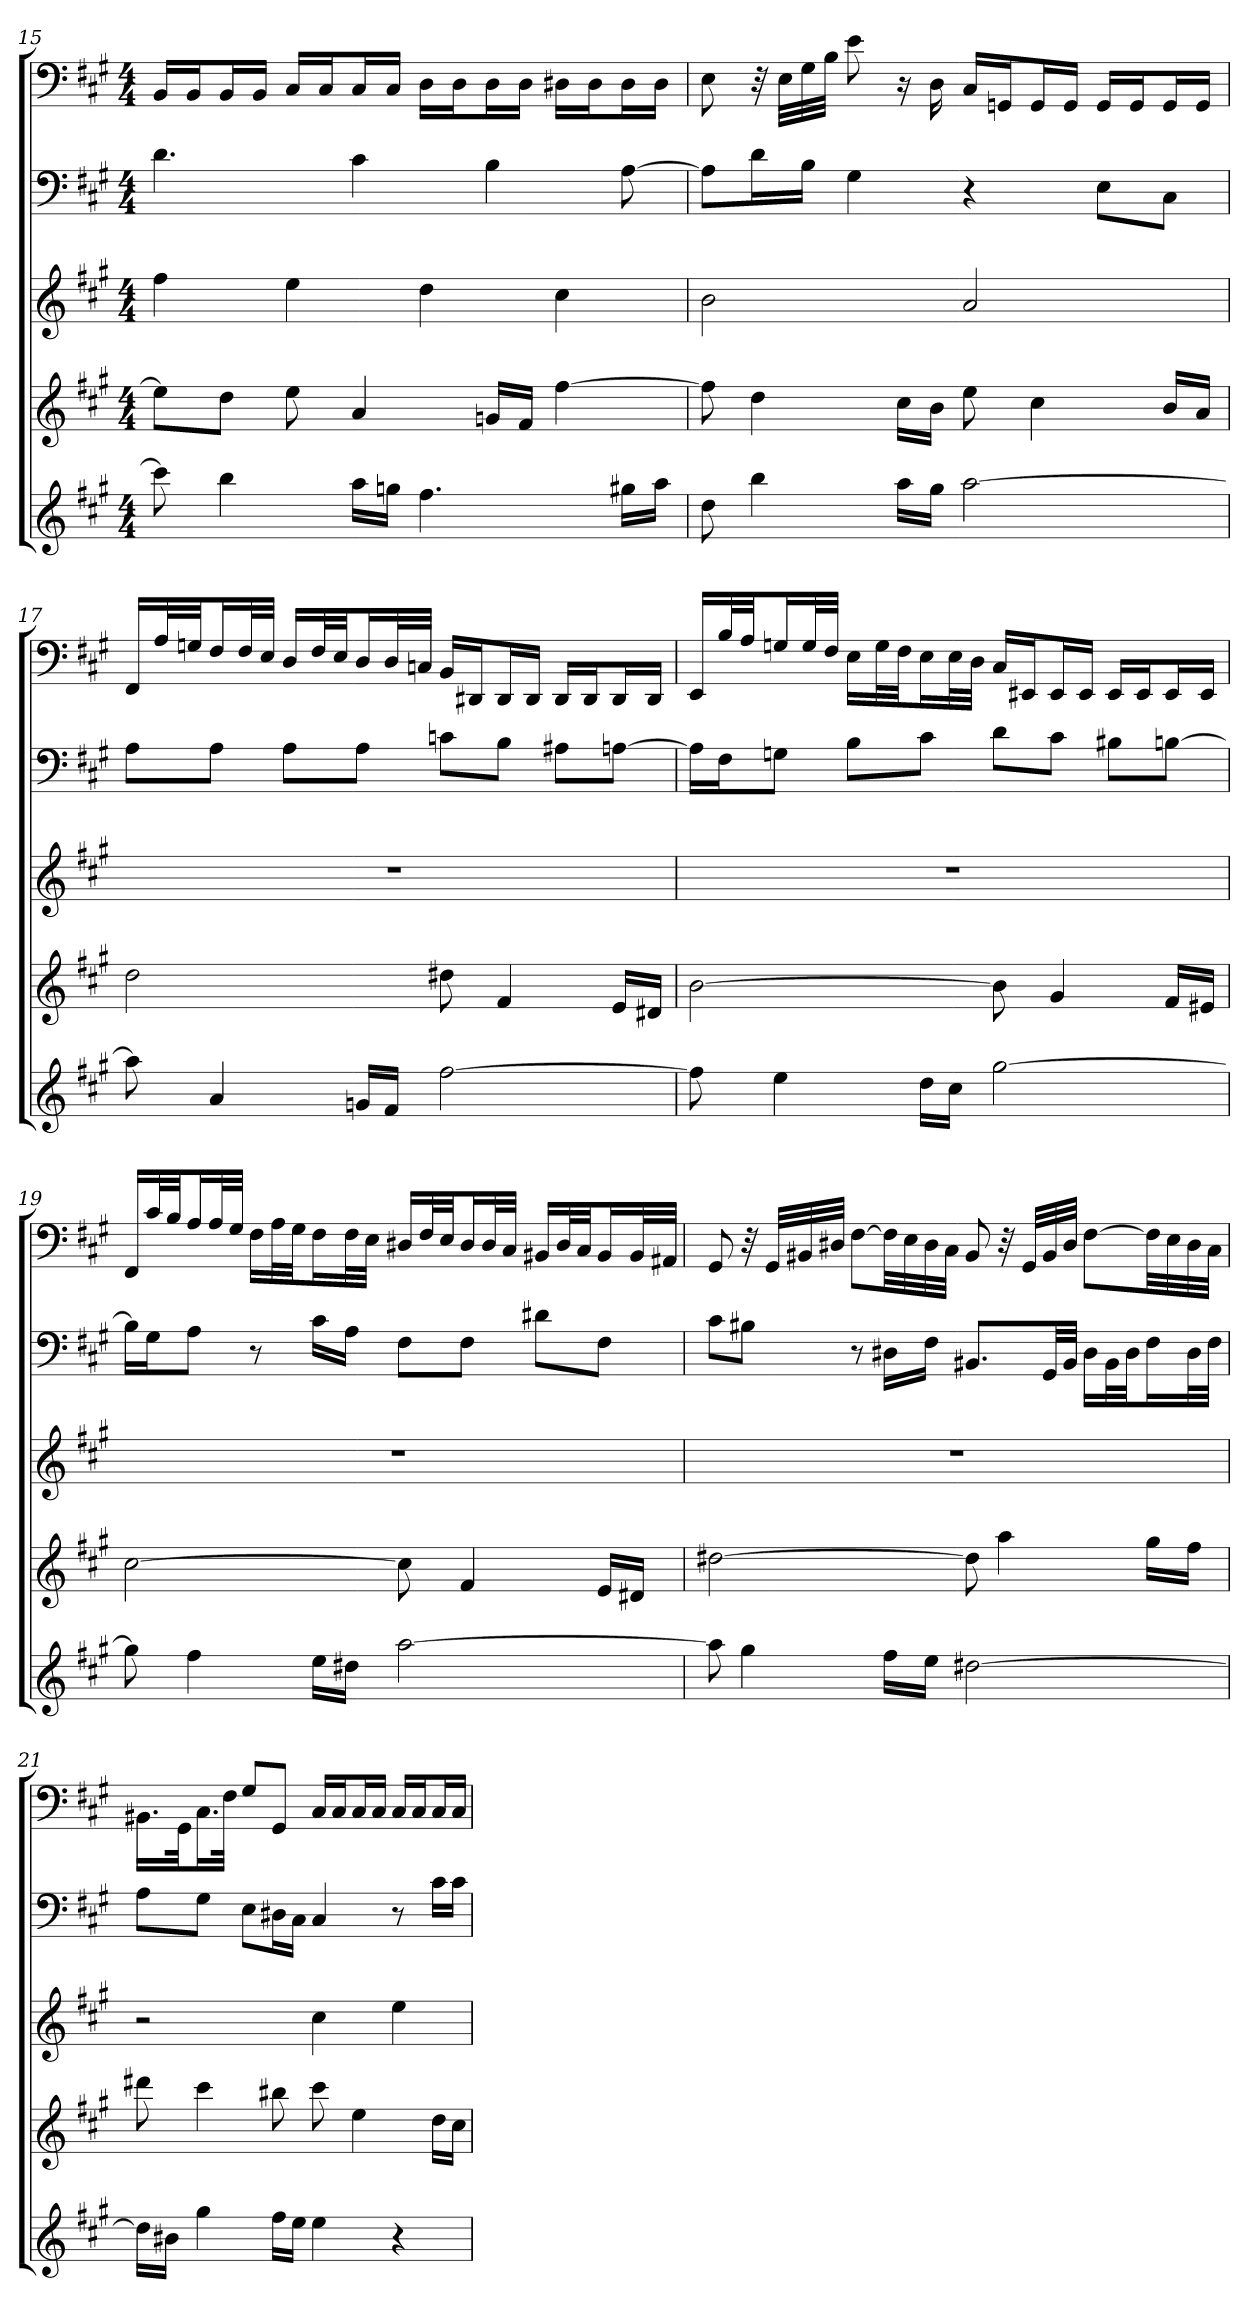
**kern	**kern	**kern	**kern	**kern
*part5	*part4	*part3	*part2	*part1
*staff5	*staff4	*staff3	*staff2	*staff1
*clefG2	*clefG2	*clefG2	*clefF4	*clefF4
*k[f#c#g#]	*k[f#c#g#]	*k[f#c#g#]	*k[f#c#g#]	*k[f#c#g#]
*f#:	*f#:	*f#:	*f#:	*f#:
*M4/4	*M4/4	*M4/4	*M4/4	*M4/4
=15	=15	=15	=15	=15
8ccc#]	8ee\L]	4ff#	4.d	16BB/LL
.	.	.	.	16BB/J
4bb	8dd\J	.	.	16BB/L
.	.	.	.	16BB/JJ
.	8ee	4ee	.	16C#/LL
.	.	.	.	16C#/J
16aa\LL	4a	.	4c#	16C#/L
16ggn\JJ	.	.	.	16C#/JJ
4.ff#	.	4dd	.	16D\LL
.	.	.	.	16D\J
.	16gn/LL	.	4B	16D\L
.	16f#/JJ	.	.	16D\JJ
.	[4ff#	4cc#	.	16D#X\LL
.	.	.	.	16D#\J
16gg#X\LL	.	.	[8A	16D#\L
16aa\JJ	.	.	.	16D#\JJ
=16	=16	=16	=16	=16
8dd	8ff#]	2b	8A\L]	8E
4bb	4dd	.	16d\L	32r
.	.	.	.	32E\LLL
.	.	.	16B\JJ	32G#\
.	.	.	.	32B\JJJ
.	.	.	4G#	8e
16aa\LL	16cc#\LL	.	.	16r
16gg#\JJ	16b\JJ	.	.	16D
[2aa	8ee	2a	4r	16C#/LL
.	.	.	.	16GGn/J
.	4cc#	.	.	16GG/L
.	.	.	.	16GG/JJ
.	.	.	8E\L	16GG/LL
.	.	.	.	16GG/J
.	16b/LL	.	8C#\J	16GG/L
.	16a/JJ	.	.	16GG/JJ
=17	=17	=17	=17	=17
8aa]	2dd	1r	8A\L	16FF#/LL
.	.	.	.	32A/L
.	.	.	.	32Gn/JJ
4a	.	.	8A\J	16F#/L
.	.	.	.	32F#/L
.	.	.	.	32E/JJJ
.	.	.	8A\L	16D/LL
.	.	.	.	32F#/L
.	.	.	.	32E/JJ
16gn/LL	.	.	8A\J	16D/L
16f#/JJ	.	.	.	32D/L
.	.	.	.	32Cn/JJJ
[2ff#	8dd#X	.	8cn\L	16BB/LL
.	.	.	.	16DD#X/J
.	4f#	.	8B\J	16DD#/L
.	.	.	.	16DD#/JJ
.	.	.	8A#X\L	16DD#/LL
.	.	.	.	16DD#/J
.	16e/LL	.	[8An\J	16DD#/L
.	16d#X/JJ	.	.	16DD#/JJ
=18	=18	=18	=18	=18
8ff#]	[2b	1r	16A\LL]	16EE/LL
.	.	.	16F#\J	32B/L
.	.	.	.	32A/JJ
4ee	.	.	8Gn\J	16Gn/L
.	.	.	.	32G/L
.	.	.	.	32F#/JJJ
.	.	.	8B\L	16E\LL
.	.	.	.	32G\L
.	.	.	.	32F#\JJ
16dd\LL	.	.	8c#\J	16E\L
16cc#\JJ	.	.	.	32E\L
.	.	.	.	32D\JJJ
[2gg#	8b]	.	8d\L	16C#/LL
.	.	.	.	16EE#X/J
.	4g#	.	8c#\J	16EE#/L
.	.	.	.	16EE#/JJ
.	.	.	8B#X\L	16EE#/LL
.	.	.	.	16EE#/J
.	16f#/LL	.	[8Bn\J	16EE#/L
.	16e#X/JJ	.	.	16EE#/JJ
=19	=19	=19	=19	=19
8gg#]	[2cc#	1r	16B\LL]	16FF#/LL
.	.	.	16G#\J	32c#/L
.	.	.	.	32B/JJ
4ff#	.	.	8A\J	16A/L
.	.	.	.	32A/L
.	.	.	.	32G#/JJJ
.	.	.	8r	16F#\LL
.	.	.	.	32A\L
.	.	.	.	32G#\JJ
16ee\LL	.	.	16c#\LL	16F#\L
16dd#X\JJ	.	.	16A\JJ	32F#\L
.	.	.	.	32E\JJJ
[2aa	8cc#]	.	8F#\L	16D#X/LL
.	.	.	.	32F#/L
.	.	.	.	32E/JJ
.	4f#	.	8F#\J	16D#/L
.	.	.	.	32D#/L
.	.	.	.	32C#/JJJ
.	.	.	8d#X\L	16BB#X/LL
.	.	.	.	32D#/L
.	.	.	.	32C#/JJ
.	16e/LL	.	8F#\J	16BB#/L
.	16d#X/JJ	.	.	32BB#/L
.	.	.	.	32AA#X/JJJ
=20	=20	=20	=20	=20
8aa]	[2dd#X	1r	8c#\L	8GG#
4gg#	.	.	8B#X\J	32r
.	.	.	.	32GG#/LLL
.	.	.	.	32BB#X/
.	.	.	.	32D#X/JJJ
.	.	.	8r	[8F#\L
16ff#\LL	.	.	16D#X\LL	32F#\LL]
.	.	.	.	32E\
16ee\JJ	.	.	16F#\JJ	32D#\
.	.	.	.	32C#\JJJ
[2dd#X	8dd#]	.	8.BB#X/L	8BB#
.	4aa	.	.	32r
.	.	.	.	32GG#/LLL
.	.	.	32GG#/LL	32BB#/
.	.	.	32BB#/JJJ	32D#/JJJ
.	.	.	16D#\LL	[8F#\L
.	.	.	32BB#\L	.
.	.	.	32D#\JJ	.
.	16gg#\LL	.	16F#\L	32F#\LL]
.	.	.	.	32E\
.	16ff#\JJ	.	32D#\L	32D#\
.	.	.	32F#\JJJ	32C#\JJJ
=21	=21	=21	=21	=21
16dd#\LL]	8ddd#X	2r	8A\L	16.BB#X\LL
16b#X\JJ	.	.	.	.
.	.	.	.	32GG#\Jk
4gg#	4ccc#	.	8G#\J	16.C#\L
.	.	.	.	32F#\JJk
.	.	.	8E\L	8G#/L
16ff#\LL	8bb#X	.	16D#X\L	8GG#/J
16ee\JJ	.	.	16C#\JJ	.
4ee	8ccc#	4cc#	4C#	16C#/LL
.	.	.	.	16C#/J
.	4ee	.	.	16C#/L
.	.	.	.	16C#/JJ
4r	.	4ee	8r	16C#/LL
.	.	.	.	16C#/J
.	16dd\LL	.	16c#\LL	16C#/L
.	16cc#\JJ	.	16c#\JJ	16C#/JJ
=	=	=	=	=
*-	*-	*-	*-	*-
